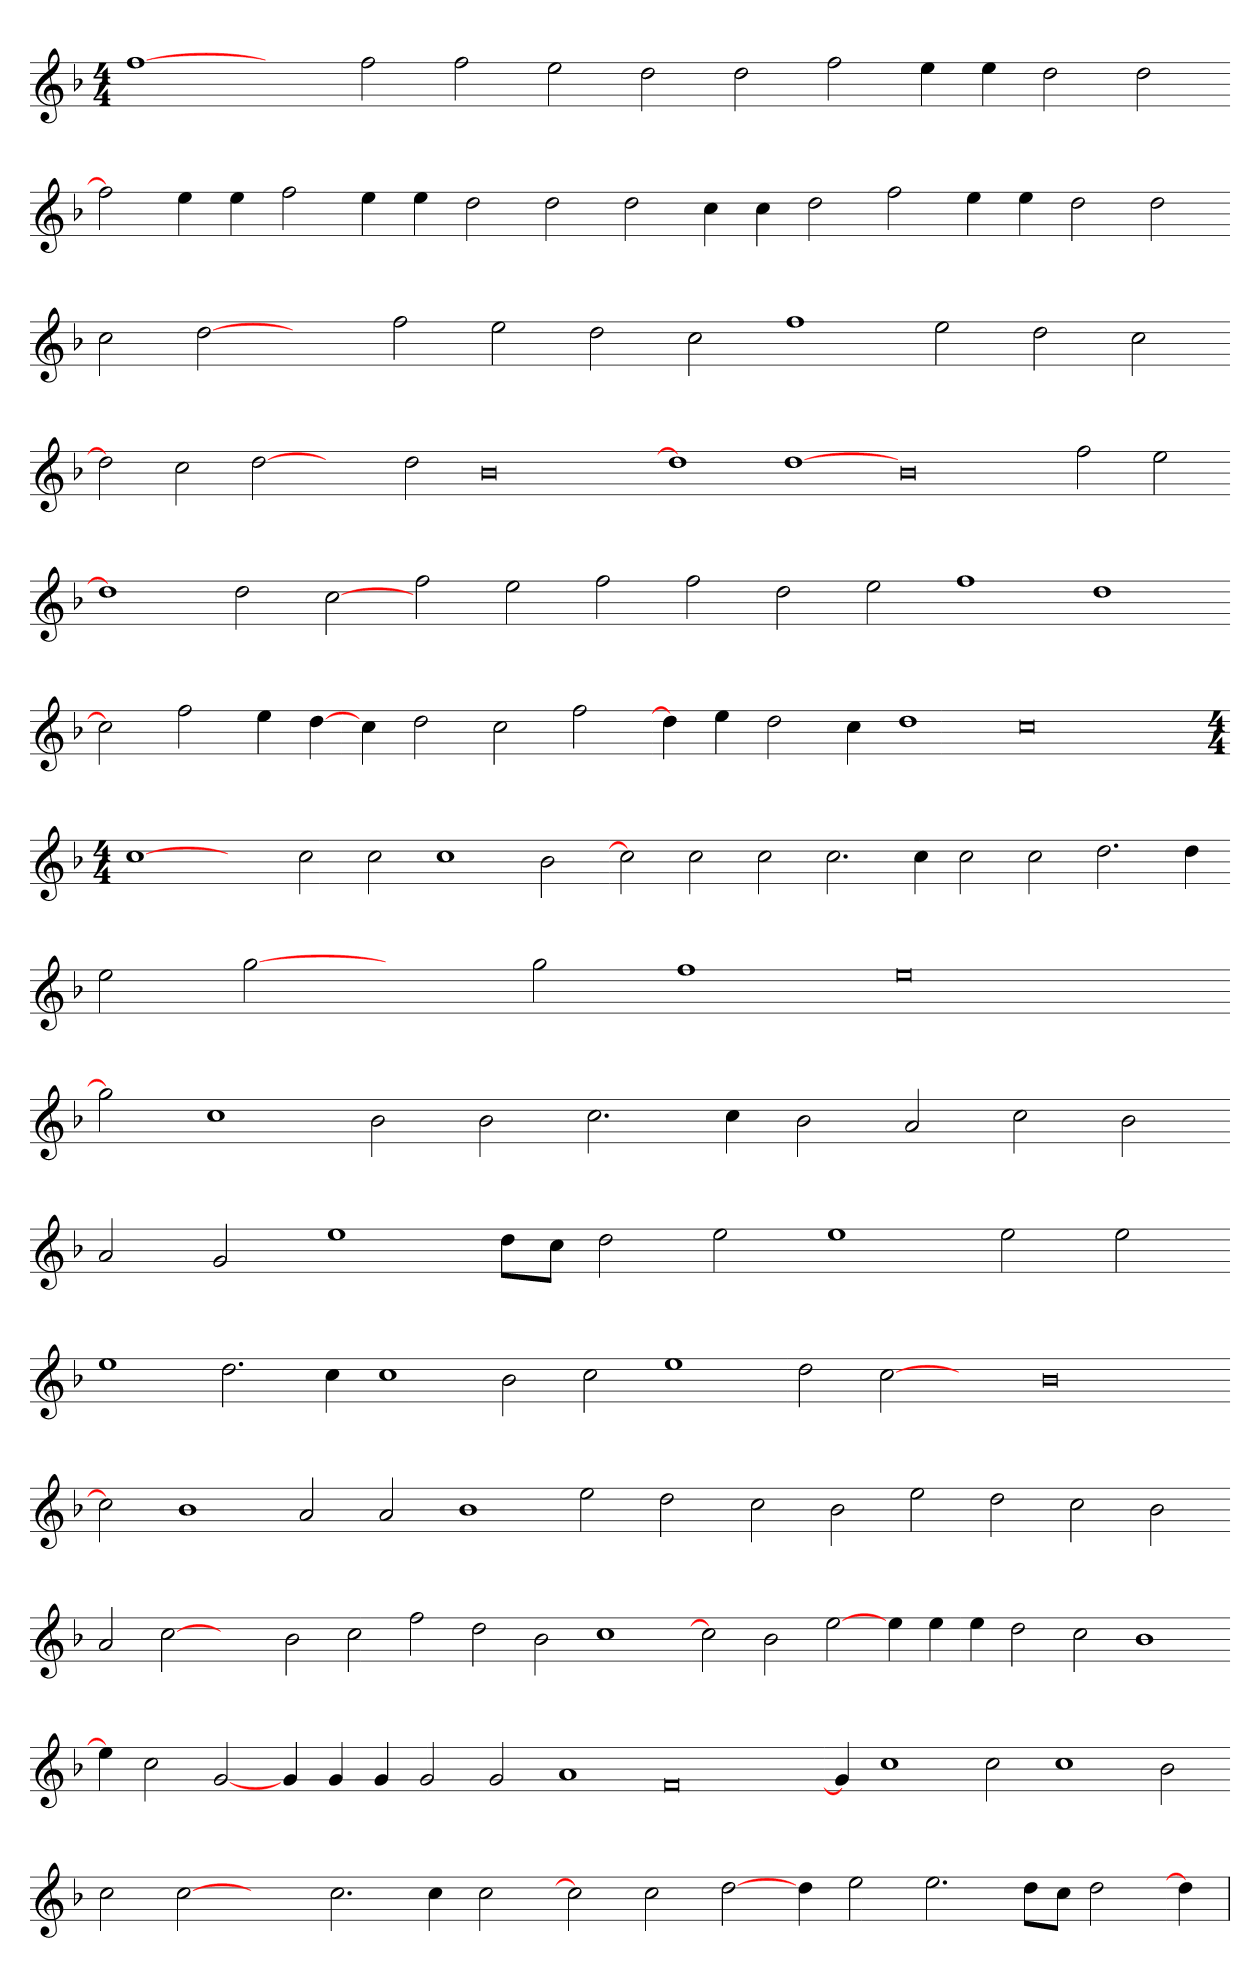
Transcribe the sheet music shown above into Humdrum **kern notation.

**kern
*part1
*staff1
*clefG2
*k[b-]
*M4/4
=
[1ff
2ryy
2ff
2ff
2ee
2dd
2dd
2ff
4ee
4ee
2dd
2dd
=-
2ff]
4ee
4ee
2ff
4ee
4ee
2dd
2dd
2dd
4cc
4cc
2dd
2ff
4ee
4ee
2dd
2dd
=-
2cc
[2dd
2ryy
2ff
2ee
2dd
2cc
1ff
2ee
2dd
2cc
=-
2dd]
2cc
[2dd
2ryy
2dd
0b-
=-
1dd]
[1dd
0b-
2ff
2ee
=-
1dd]
2dd
[2cc
2ff
2ee
2ff
2ff
2dd
2ee
1ff
1dd
=-
2cc]
2ff
4ee
[4dd
4cc
2dd
2cc
2ff
=-
4dd]
4ee
2dd
4cc
1dd
0cc
=-
*M4/4
[1cc
2ryy
2cc
2cc
1cc
2b-
=-
2cc]
2cc
2cc
2.cc
4cc
2cc
2cc
2.dd
4dd
=-
2ee
[2gg
2ryy
2gg
1ff
0ee
=-
2gg]
1cc
2b-
2b-
2.cc
4cc
2b-
2a
2cc
2b-
=-
2a
2g
1ee
8ddL
8ccJ
2dd
2ee
1ee
2ee
2ee
=-
1ee
2.dd
4cc
1cc
2b-
2cc
1ee
=-
2dd
[2cc
2ryy
0b-
=-
2cc]
1b-
2a
2a
1b-
2ee
2dd
=-
2cc
2b-
2ee
2dd
2cc
2b-
=-
2a
[2cc
2ryy
2b-
2cc
2ff
2dd
2b-
1cc
=-
2cc]
2b-
[2ee
4ee
4ee
4ee
2dd
2cc
1b-
=-
4ee]
2cc
[2g
4g
4g
4g
2g
2g
1a
0f
=-
4g]
1cc
2cc
1cc
2b-
=-
2cc
[2cc
2ryy
2.cc
4cc
2cc
=-
2cc]
2cc
[2dd
4dd
2ee
2.ee
8ddL
8ccJ
2dd
=1-
4dd]
=
*-
